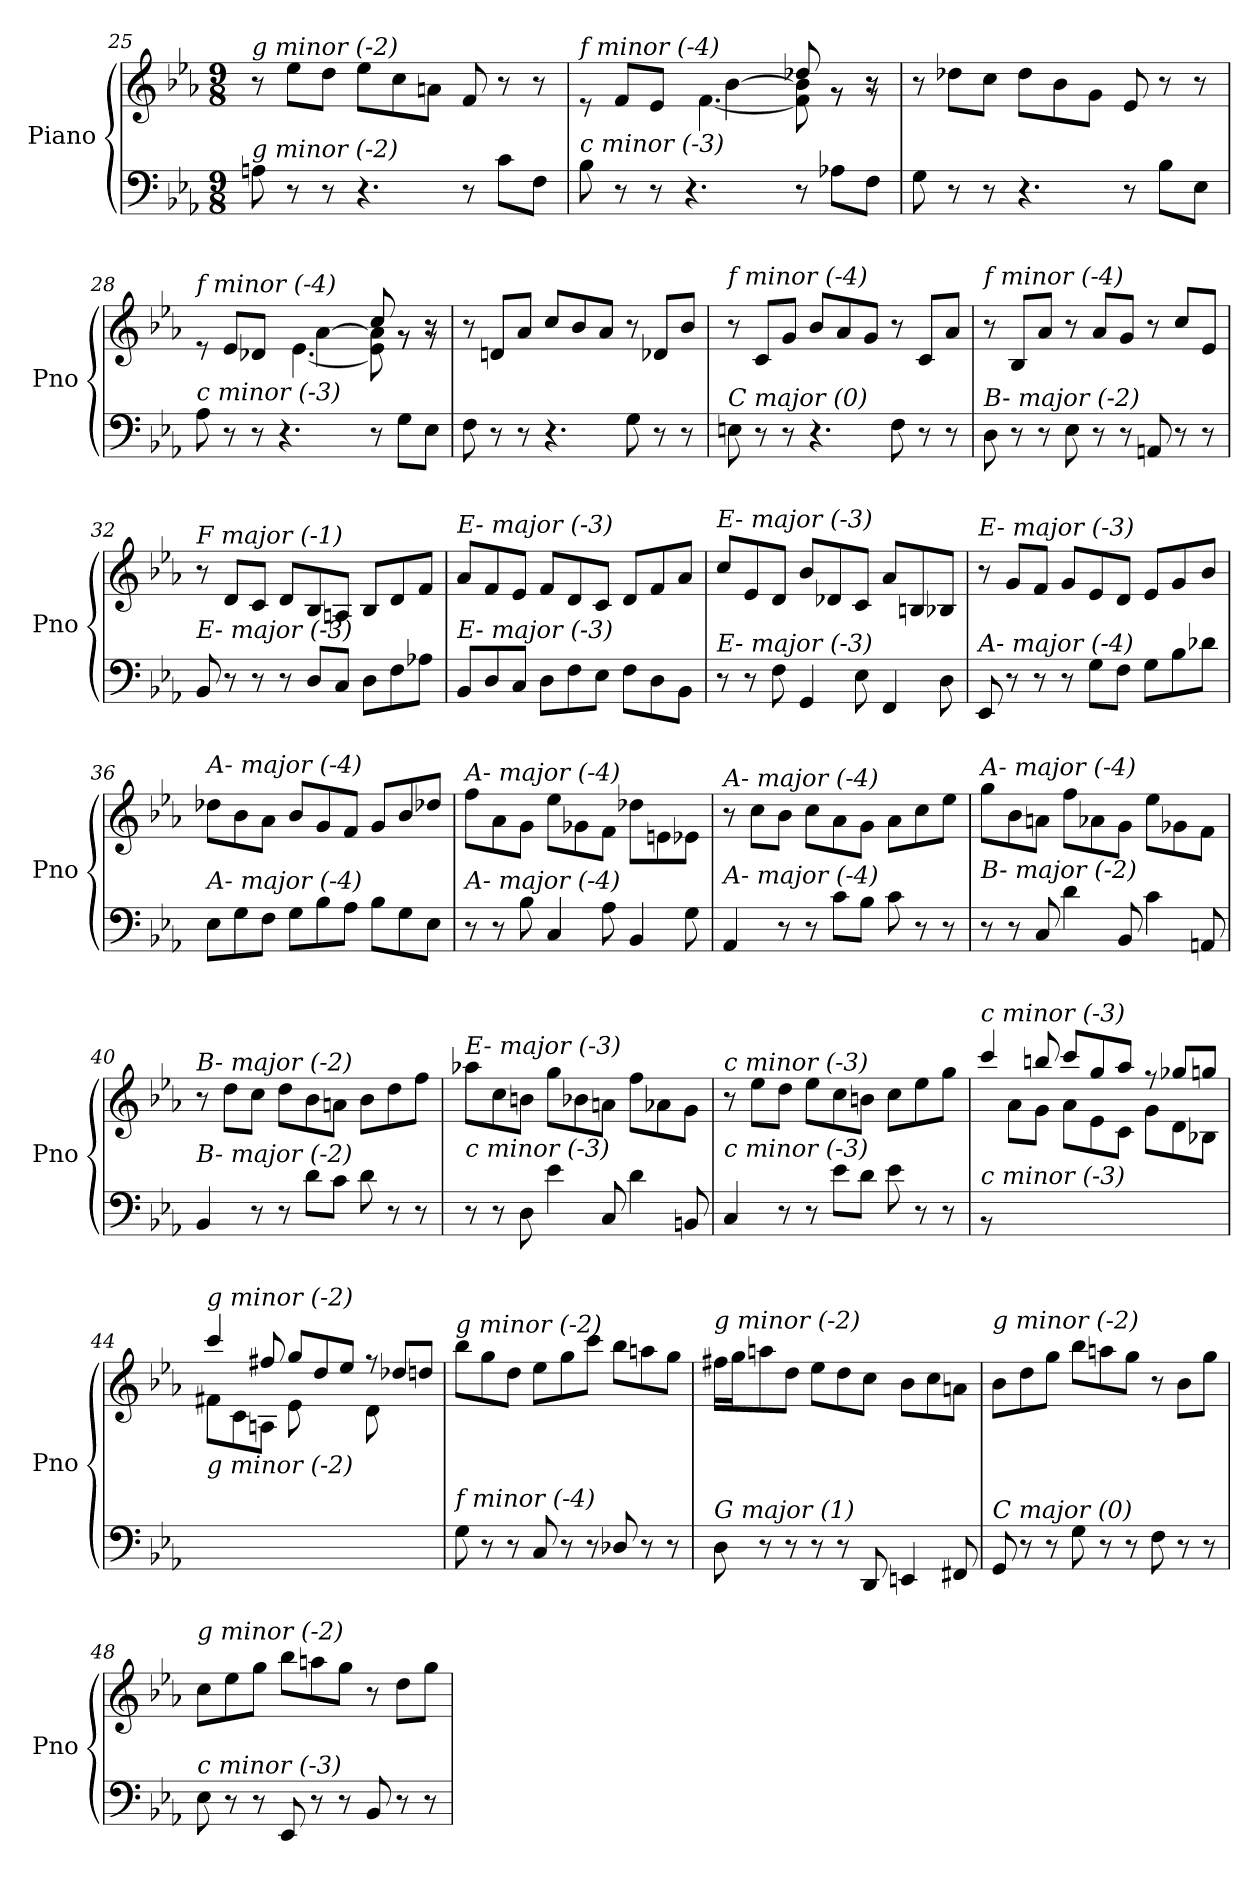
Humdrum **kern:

**kern	**kern
*part1	*part1
*staff2	*staff1
*I"Piano	*
*I'Pno	*
*clefF4	*clefG2
*k[b-e-a-]	*k[b-e-a-]
*M9/8	*M9/8
=25	=25
!	!LO:TX:i:t=g minor (-2)
!LO:TX:i:t=g minor (-2)	!
8An\	8r
8r	8ee-\L
8r	8dd\J
4.r	8ee-\L
.	8cc\
.	8an\J
8r	8f/
8c\L	8r
8F\J	8r
=26	=26
*^	*^
*	*^	*	*^
!	!	!	!LO:TX:i:t=f minor (-4)	!	!
!LO:TX:i:t=c minor (-3)	!	!	!	!	!
4.ryy	2ryy	8B-\	8re	4.ryy	2ryy
.	.	8r	8f/L	.	.
.	.	8r	8e-/J	.	.
2.ryy	.	4.r	8f/Lyy	[4.f\	.
.	4ryy	.	8b-/	.	[4b-\
.	.	.	8cc/J	.	.
.	4ryy	8r	8dd-X/	8f\] 8b-\]	4ryy
.	.	8A-X\L	8rg	8r	.
.	8ryy	8F\J	8rg	8r	8r
!!LO:LB:g=z
=27	=27	=27	=27	=27	=27
!	!	!	!LO:TX:i:t=f minor (-4)	!	!
!LO:TX:i:t=c minor (-3)	!	!	!	!	!
*v	*v	*v	*	*	*
*	*v	*v	*v
8G\	8r
8r	8dd-X\L
8r	8cc\J
4.r	8dd-\L
.	8b-\
.	8g\J
8r	8e-/
8B-\L	8r
8E-\J	8r
=28	=28
*^	*^
*	*^	*	*^
!	!	!	!LO:TX:i:t=f minor (-4)	!	!
!LO:TX:i:t=c minor (-3)	!	!	!	!	!
4.ryy	2ryy	8A-\	8re	4.ryy	2ryy
.	.	8r	8e-/L	.	.
.	.	8r	8d-X/J	.	.
2.ryy	.	4.r	8e-/Lyy	[4.e-\	.
.	4ryy	.	8a-/	.	[4a-\
.	.	.	8b-/J	.	.
.	4ryy	8r	8cc/	8e-\] 8a-\]	4ryy
.	.	8G\L	8rg	8r	.
.	8ryy	8E-\J	8rg	8r	8r
=29	=29	=29	=29	=29	=29
!	!	!	!LO:TX:i:t=f minor (-4)	!	!
!LO:TX:i:t=c minor (-3)	!	!	!	!	!
*v	*v	*v	*	*	*
*	*v	*v	*v
8F\	8r
8r	8dn/L
8r	8a-/J
4.r	8cc/L
.	8b-/
.	8a-/J
8G\	8r
8r	8d-X/L
8r	8b-/J
=30	=30
!	!LO:TX:i:t=f minor (-4)
!LO:TX:i:t=C major (0)	!
8En\	8r
8r	8c/L
8r	8g/J
4.r	8b-/L
.	8a-/
.	8g/J
8F\	8r
8r	8c/L
8r	8a-/J
=31	=31
!	!LO:TX:i:t=f minor (-4)
!LO:TX:i:t=B- major (-2)	!
8D\	8r
8r	8B-/L
8r	8a-/J
8E-\	8r
8r	8a-/L
8r	8g/J
8AAn/	8r
8r	8cc/L
8r	8e-/J
!!LO:LB:g=z
=32	=32
!	!LO:TX:i:t=F major (-1)
!LO:TX:i:t=E- major (-3)	!
8BB-/	8r
8r	8d/L
8r	8c/J
8r	8d/L
8D/L	8B-/
8C/J	8An/J
8D\L	8B-/L
8F\	8d/
8A-X\J	8f/J
=33	=33
!	!LO:TX:i:t=E- major (-3)
!LO:TX:i:t=E- major (-3)	!
8BB-/L	8a-/L
8D/	8f/
8C/J	8e-/J
8D\L	8f/L
8F\	8d/
8E-\J	8c/J
8F\L	8d/L
8D\	8f/
8BB-\J	8a-/J
=34	=34
!	!LO:TX:i:t=E- major (-3)
!LO:TX:i:t=E- major (-3)	!
8r	8cc/L
8r	8e-/
8F\	8d/J
4GG/	8b-/L
.	8d-X/
8E-\	8c/J
4FF/	8a-/L
.	8Bni/
8D\	8B-/J
=35	=35
!	!LO:TX:i:t=E- major (-3)
!LO:TX:i:t=A- major (-4)	!
8EE-/	8r
8r	8g/L
8r	8f/J
8r	8g/L
8G\L	8e-/
8F\J	8d/J
8G\L	8e-/L
8B-\	8g/
8d-X\J	8b-/J
=36	=36
!	!LO:TX:i:t=A- major (-4)
!LO:TX:i:t=A- major (-4)	!
8E-\L	8dd-X\L
8G\	8b-\
8F\J	8a-\J
8G\L	8b-/L
8B-\	8g/
8A-\J	8f/J
8B-\L	8g/L
8G\	8b-/
8E-\J	8dd-X/J
!!LO:LB:g=z
=37	=37
!	!LO:TX:i:t=A- major (-4)
!LO:TX:i:t=A- major (-4)	!
8r	8ff\L
8r	8a-\
8B-\	8g\J
4C/	8ee-\L
.	8g-X\
8A-\	8f\J
4BB-/	8dd-X\L
.	8eni\
8G\	8e-\J
=38	=38
!	!LO:TX:i:t=A- major (-4)
!LO:TX:i:t=A- major (-4)	!
4AA-/	8r
.	8cc\L
8r	8b-\J
8r	8cc\L
8c\L	8a-\
8B-\J	8g\J
8c\	8a-\L
8r	8cc\
8r	8ee-\J
=39	=39
!	!LO:TX:i:t=A- major (-4)
!LO:TX:i:t=B- major (-2)	!
8r	8gg\L
8r	8b-\
8C/	8an\J
4d\	8ff\L
.	8a-X\
8BB-/	8g\J
4c\	8ee-\L
.	8g-X\
8AAn/	8f\J
=40	=40
!	!LO:TX:i:t=B- major (-2)
!LO:TX:i:t=B- major (-2)	!
4BB-/	8r
.	8dd\L
8r	8cc\J
8r	8dd\L
8d\L	8b-\
8c\J	8an\J
8d\	8b-\L
8r	8dd\
8r	8ff\J
!!LO:LB:g=z
=41	=41
!	!LO:TX:i:t=E- major (-3)
!LO:TX:i:t=c minor (-3)	!
8r	8aa-X\L
8r	8cc\
8D\	8bn\J
4e-\	8gg\L
.	8b-X\
8C/	8an\J
4d\	8ff\L
.	8a-X\
8BBn/	8g\J
=42	=42
!	!LO:TX:i:t=c minor (-3)
!LO:TX:i:t=c minor (-3)	!
4C/	8r
.	8ee-\L
8r	8dd\J
8r	8ee-\L
8e-\L	8cc\
8d\J	8bn\J
8e-\	8cc\L
8r	8ee-\
8r	8gg\J
=43	=43
*	*^
!	!LO:TX:i:t=c minor (-3)	!
!LO:TX:i:t=c minor (-3)	!	!
8rBB	4ccc/	8ryy
1ryy	.	8a-\L
.	8bbn/	8g\J
.	8ccc/L	8a-\L
.	8gg/	8e-\
.	8aa-/J	8c\J
.	8rff	8g\L
.	8gg-Xi/L	8d\
.	8gg/J	8B-X\J
=44	=44	=44
!	!LO:TX:i:t=g minor (-2)	!
!LO:TX:i:t=g minor (-2)	!	!
2ryy	4ccc/	8f#X\L
.	.	8c\
.	8ff#X/	8An\J
.	8gg/L	8e-\L
8B-/	8dd/	4ryy
8G/J	8ee-/J	.
8ryy	8rff	8d\L
8An/	8dd-Xi/L	4ryy
8F#X/J	8dd/J	.
*	*v	*v
!!LO:LB:g=z
=45	=45
!	!LO:TX:i:t=g minor (-2)
!LO:TX:i:t=f minor (-4)	!
8G\	8bb-\L
8r	8gg\
8r	8dd\J
8C/	8ee-\L
8r	8gg\
8r	8ccc\J
8D-Xi/	8bb-\L
8r	8aan\
8r	8gg\J
=46	=46
!	!LO:TX:i:t=g minor (-2)
!LO:TX:i:t=G major (1)	!
8D\	16ff#X\LL
.	16gg\J
8r	8aan\
8r	8dd\J
8r	8ee-\L
8r	8dd\
8DD/	8cc\J
4EEn/	8b-\L
.	8cc\
8FF#X/	8an\J
=47	=47
!	!LO:TX:i:t=g minor (-2)
!LO:TX:i:t=C major (0)	!
8GG/	8b-\L
8r	8dd\
8r	8gg\J
8G\	8bb-\L
8r	8aan\
8r	8gg\J
8F\	8r
8r	8b-\L
8r	8gg\J
=48	=48
!	!LO:TX:i:t=g minor (-2)
!LO:TX:i:t=c minor (-3)	!
8E-\	8cc\L
8r	8ee-\
8r	8gg\J
8EE-/	8bb-\L
8r	8aan\
8r	8gg\J
8BB-/	8r
8r	8dd\L
8r	8gg\J
=	=
*-	*-
